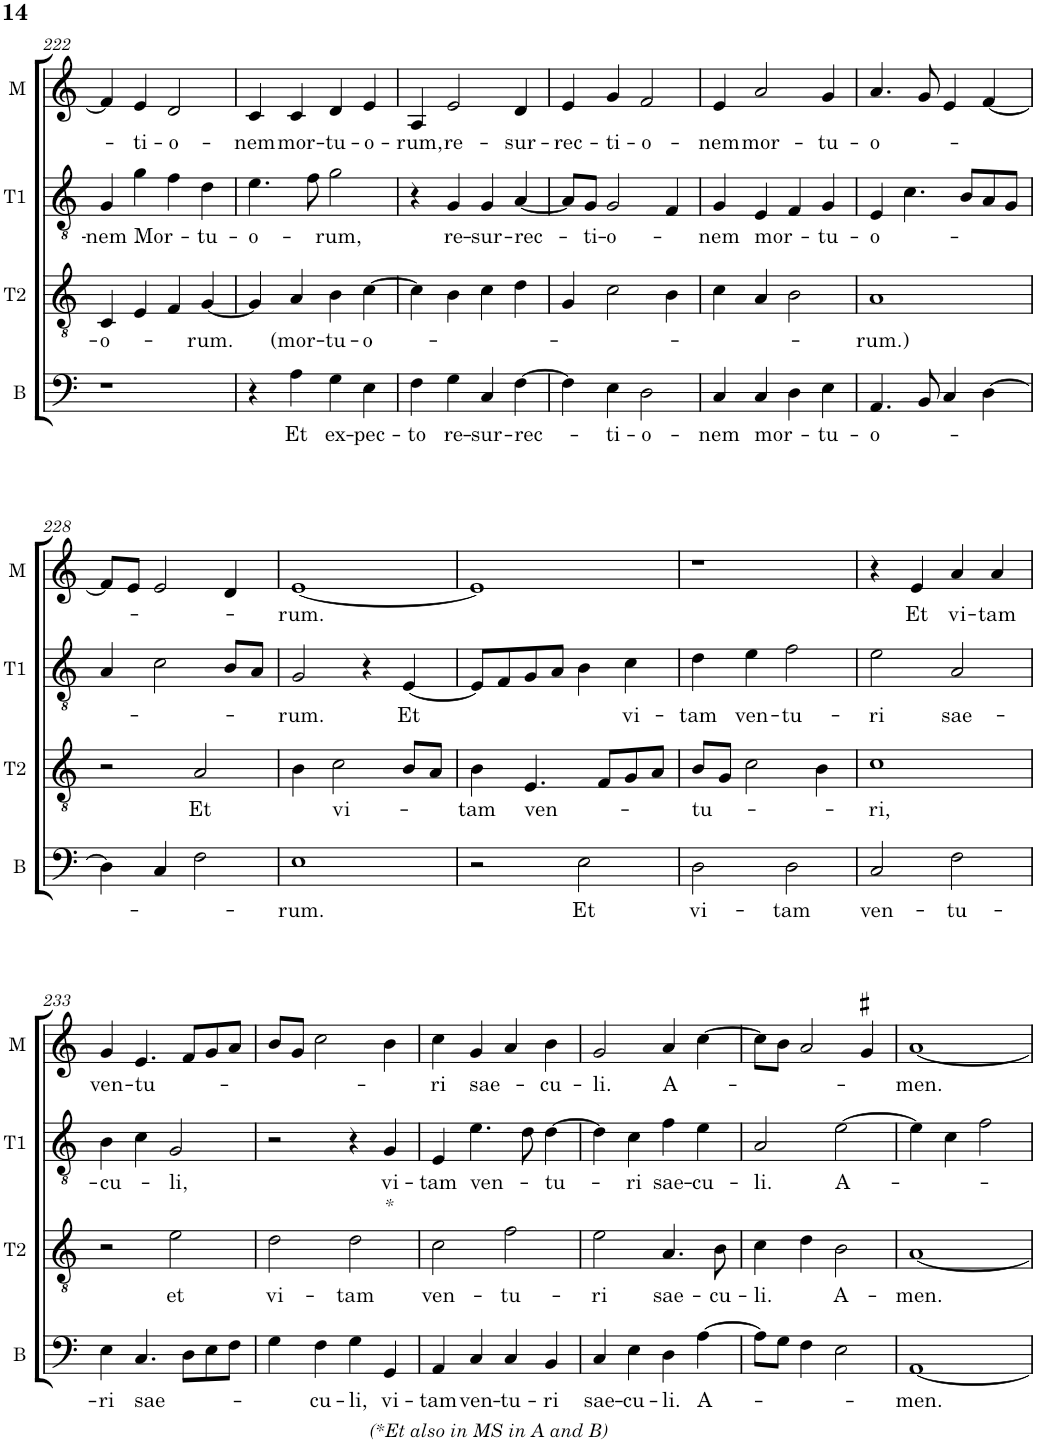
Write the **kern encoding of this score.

**kern	**text	**kern	**text	**kern	**text	**text	**kern	**text
*part4	*part4	*part3	*part3	*part2	*part2	*part2	*part1	*part1
*staff4	*staff4	*staff3	*staff3	*staff2	*staff2	*staff2	*staff1	*staff1
*I"B	*	*I"T2	*	*I"T1	*	*	*I"Mez	*
*I'B	*	*I'T2	*	*I'T1	*	*	*I'M	*
!!LO:PB:g=z
*clefF4	*	*clefGv2	*	*clefGv2	*	*	*clefG2	*
*	*	*	*	*Trd4c7	*	*	*	*
*k[]	*	*k[]	*	*k[]	*	*	*k[]	*
*M2/2	*	*M2/2	*	*M2/2	*	*	*M2/2	*
*met(c|)	*	*met(c|)	*	*met(c|)	*	*	*met(c|)	*
=222	=222	=222	=222	=222	=222	=222	=222	=222
!	!	!	!LO:LY:b	!	!LO:LY:b	!	!	!
1r	.	4C/	-o-	4G/	-nem	.	4f/]	.
!	!	!	!	!	!LO:LY:b	!	!	!LO:LY:b
.	.	4E/	.	4g\	Mor-	.	4e/	-ti-
!	!	!	!	!	!	!	!	!LO:LY:b
.	.	4F/	.	4f\	.	.	2d/	-o-
!	!	!	!LO:LY:b	!	!LO:LY:b	!	!	!
.	.	[4G/	-rum.	4d\	-tu-	.	.	.
=223	=223	=223	=223	=223	=223	=223	=223	=223
!	!	!	!	!	!LO:LY:b	!	!	!LO:LY:b
4r	.	4G/]	.	4.e\	-o-	.	4c/	-nem
!	!LO:LY:b	!	!LO:LY:b	!	!	!	!	!LO:LY:b
4A\	Et	4A/	(mor-	.	.	.	4c/	mor-
.	.	.	.	8f\	.	.	.	.
!	!LO:LY:b	!	!LO:LY:b	!	!LO:LY:b	!	!	!LO:LY:b
4G\	ex-	4B\	-tu-	2g\	-rum,	.	4d/	-tu-
!	!LO:LY:b	!	!LO:LY:b	!	!	!	!	!LO:LY:b
4E\	-pec-	[4c\	-o-	.	.	.	4e/	-o-
=224	=224	=224	=224	=224	=224	=224	=224	=224
!	!LO:LY:b	!	!	!	!	!	!	!LO:LY:b
4F\	-to	4c\]	.	4r	.	.	4A/	-rum,
!	!LO:LY:b	!	!	!	!LO:LY:b	!	!	!LO:LY:b
4G\	re-	4B\	.	4G/	re-	.	2e/	re-
!	!LO:LY:b	!	!	!	!LO:LY:b	!	!	!
4C/	-sur-	4c\	.	4G/	-sur-	.	.	.
!	!LO:LY:b	!	!	!	!LO:LY:b	!	!	!LO:LY:b
[4F\	-rec-	4d\	.	[4A/	-rec-	.	4d/	-sur-
=225	=225	=225	=225	=225	=225	=225	=225	=225
!	!	!	!	!	!	!	!	!LO:LY:b
4F\]	.	4G/	.	8A/L]	.	.	4e/	-rec-
!	!	!	!	!	!LO:LY:b	!	!	!
.	.	.	.	8G/J	ti-	.	.	.
!	!LO:LY:b	!	!	!	!LO:LY:b	!	!	!LO:LY:b
4E\	-ti-	2c\	.	2G/	-o-	.	4g/	-ti-
!	!LO:LY:b	!	!	!	!	!	!	!LO:LY:b
2D\	-o-	.	.	.	.	.	2f/	-o-
.	.	4B\	.	4F/	.	.	.	.
=226	=226	=226	=226	=226	=226	=226	=226	=226
!	!LO:LY:b	!	!	!	!LO:LY:b	!	!	!LO:LY:b
4C/	-nem	4c\	.	4G/	-nem	.	4e/	-nem
!	!LO:LY:b	!	!	!	!LO:LY:b	!	!	!LO:LY:b
4C/	mor-	4A/	.	4E/	mor-	.	2a/	mor-
4D\	.	2B\	.	4F/	.	.	.	.
!	!LO:LY:b	!	!	!	!LO:LY:b	!	!	!LO:LY:b
4E\	-tu-	.	.	4G/	-tu-	.	4g/	-tu-
=227	=227	=227	=227	=227	=227	=227	=227	=227
!	!LO:LY:b	!	!LO:LY:b	!	!LO:LY:b	!	!	!LO:LY:b
4.AA/	-o-	1A	-rum.)	4E/	-o-	.	4.a/	-o-
.	.	.	.	4.c\	.	.	.	.
8BB/	.	.	.	.	.	.	8g/	.
4C/	.	.	.	.	.	.	4e/	.
.	.	.	.	8B/L	.	.	.	.
[4D\	.	.	.	8A/	.	.	[4f/	.
.	.	.	.	8G/J	.	.	.	.
!!LO:LB:g=z
=228	=228	=228	=228	=228	=228	=228	=228	=228
4D\]	.	2r	.	4A/	.	.	8f/L]	.
.	.	.	.	.	.	.	8e/J	.
4C/	.	.	.	2c\	.	.	2e/	.
!	!	!	!LO:LY:b	!	!	!	!	!
2F\	.	2A/	Et	.	.	.	.	.
.	.	.	.	8B/L	.	.	4d/	.
.	.	.	.	8A/J	.	.	.	.
=229	=229	=229	=229	=229	=229	=229	=229	=229
!	!LO:LY:b	!	!	!	!LO:LY:b	!	!	!LO:LY:b
1E	-rum.	4B\	.	2G/	-rum.	.	[1e	-rum.
!	!	!	!LO:LY:b	!	!	!	!	!
.	.	2c\	vi-	.	.	.	.	.
.	.	.	.	4r	.	.	.	.
!	!	!	!	!	!LO:LY:b	!	!	!
.	.	8B/L	.	[4E/	Et	.	.	.
.	.	8A/J	.	.	.	.	.	.
=230	=230	=230	=230	=230	=230	=230	=230	=230
!	!	!	!LO:LY:b	!	!	!	!	!
2r	.	4B\	-tam	8E/L]	.	.	1e]	.
.	.	.	.	8F/	.	.	.	.
!	!	!	!LO:LY:b	!	!	!	!	!
.	.	4.E/	ven-	8G/	.	.	.	.
.	.	.	.	8A/J	.	.	.	.
!	!LO:LY:b	!	!	!	!	!	!	!
2E\	Et	.	.	4B\	.	.	.	.
.	.	8F/L	.	.	.	.	.	.
!	!	!	!	!	!LO:LY:b	!	!	!
.	.	8G/	.	4c\	vi-	.	.	.
.	.	8A/J	.	.	.	.	.	.
=231	=231	=231	=231	=231	=231	=231	=231	=231
!	!LO:LY:b	!	!LO:LY:b	!	!LO:LY:b	!	!	!
2D\	vi-	8B/L	-tu-	4d\	-tam	.	1r	.
.	.	8G/J	.	.	.	.	.	.
!	!	!	!	!	!LO:LY:b	!	!	!
.	.	2c\	.	4e\	ven-	.	.	.
!	!LO:LY:b	!	!	!	!LO:LY:b	!	!	!
2D\	-tam	.	.	2f\	-tu-	.	.	.
.	.	4B\	.	.	.	.	.	.
=232	=232	=232	=232	=232	=232	=232	=232	=232
!	!LO:LY:b	!	!LO:LY:b	!	!LO:LY:b	!	!	!
2C/	ven-	1c	-ri,	2e\	-ri	.	4r	.
!	!	!	!	!	!	!	!	!LO:LY:b
.	.	.	.	.	.	.	4e/	Et
!	!LO:LY:b	!	!	!	!LO:LY:b	!	!	!LO:LY:b
2F\	-tu-	.	.	2A/	sae-	.	4a/	vi-
!	!	!	!	!	!	!	!	!LO:LY:b
.	.	.	.	.	.	.	4a/	-tam
!!LO:LB:g=z
=233	=233	=233	=233	=233	=233	=233	=233	=233
!	!LO:LY:b	!	!	!	!LO:LY:b	!	!	!LO:LY:b
4E\	-ri	2r	.	4B\	-cu-	.	4g/	ven-
!	!LO:LY:b	!	!	!	!	!	!	!LO:LY:b
4.C/	sae-	.	.	4c\	.	.	4.e/	-tu-
!	!	!	!LO:LY:b	!	!LO:LY:b	!	!	!
.	.	2e\	et	2G/	-li,	.	.	.
8D\L	.	.	.	.	.	.	8f/L	.
8E\	.	.	.	.	.	.	8g/	.
8F\J	.	.	.	.	.	.	8a/J	.
=234	=234	=234	=234	=234	=234	=234	=234	=234
!	!	!	!LO:LY:b	!	!	!	!	!
4G\	.	2d\	vi-	2r	.	.	8b/L	.
.	.	.	.	.	.	.	8g/J	.
!	!LO:LY:b	!	!	!	!	!	!	!
4F\	-cu-	.	.	.	.	.	2cc\	.
!	!LO:LY:b	!	!LO:LY:b	!	!	!	!	!
4G\	-li,	2d\	-tam	4r	.	.	.	.
!	!LO:LY:b	!	!	!	!LO:LY:b	!LO:LY:b	!	!
4GG/	vi-	.	.	4G/	vi-	\*	4b\	.
=235	=235	=235	=235	=235	=235	=235	=235	=235
!LO:TX:b:i:t=(*Et also in MS in A and B)	!	!	!	!	!	!	!	!
!	!LO:LY:b	!	!LO:LY:b	!	!LO:LY:b	!	!	!LO:LY:b
4AA/	-tam	2c\	ven-	4E/	-tam	.	4cc\	-ri
!	!LO:LY:b	!	!	!	!LO:LY:b	!	!	!LO:LY:b
4C/	ven-	.	.	4.e\	ven-	.	4g/	sae-
!	!LO:LY:b	!	!LO:LY:b	!	!	!	!	!
4C/	-tu-	2f\	-tu-	.	.	.	4a/	.
.	.	.	.	8d\	.	.	.	.
!	!LO:LY:b	!	!	!	!LO:LY:b	!	!	!LO:LY:b
4BB/	-ri	.	.	[4d\	-tu-	.	4b\	-cu-
=236	=236	=236	=236	=236	=236	=236	=236	=236
!	!LO:LY:b	!	!LO:LY:b	!	!	!	!	!LO:LY:b
4C/	sae-	2e\	-ri	4d\]	.	.	2g/	-li.
!	!LO:LY:b	!	!	!	!LO:LY:b	!	!	!
4E\	-cu-	.	.	4c\	-ri	.	.	.
!	!LO:LY:b	!	!LO:LY:b	!	!LO:LY:b	!	!	!LO:LY:b
4D\	-li.	4.A/	sae-	4f\	sae-	.	4a/	A-
!	!LO:LY:b	!	!	!	!LO:LY:b	!	!	!
[4A\	A-	.	.	4e\	-cu-	.	[4cc\	.
!	!	!	!LO:LY:b	!	!	!	!	!
.	.	8B\	-cu-	.	.	.	.	.
=237	=237	=237	=237	=237	=237	=237	=237	=237
!	!	!	!LO:LY:b	!	!LO:LY:b	!	!	!
8A\L]	.	4c\	-li.	2A/	-li.	.	8cc\L]	.
8G\J	.	.	.	.	.	.	8b\J	.
4F\	.	4d\	.	.	.	.	2a/	.
!	!	!	!LO:LY:b	!	!LO:LY:b	!	!	!
2E\	.	2B\	A-	[2e\	A-	.	.	.
.	.	.	.	.	.	.	4g#X/	.
=238	=238	=238	=238	=238	=238	=238	=238	=238
!	!LO:LY:b	!	!LO:LY:b	!	!	!	!	!LO:LY:b
[1AA	-men.	[1A	-men.	4e\]	.	.	[1a	-men.
.	.	.	.	4c\	.	.	.	.
.	.	.	.	2f\	.	.	.	.
=	=	=	=	=	=	=	=	=
*-	*-	*-	*-	*-	*-	*-	*-	*-
